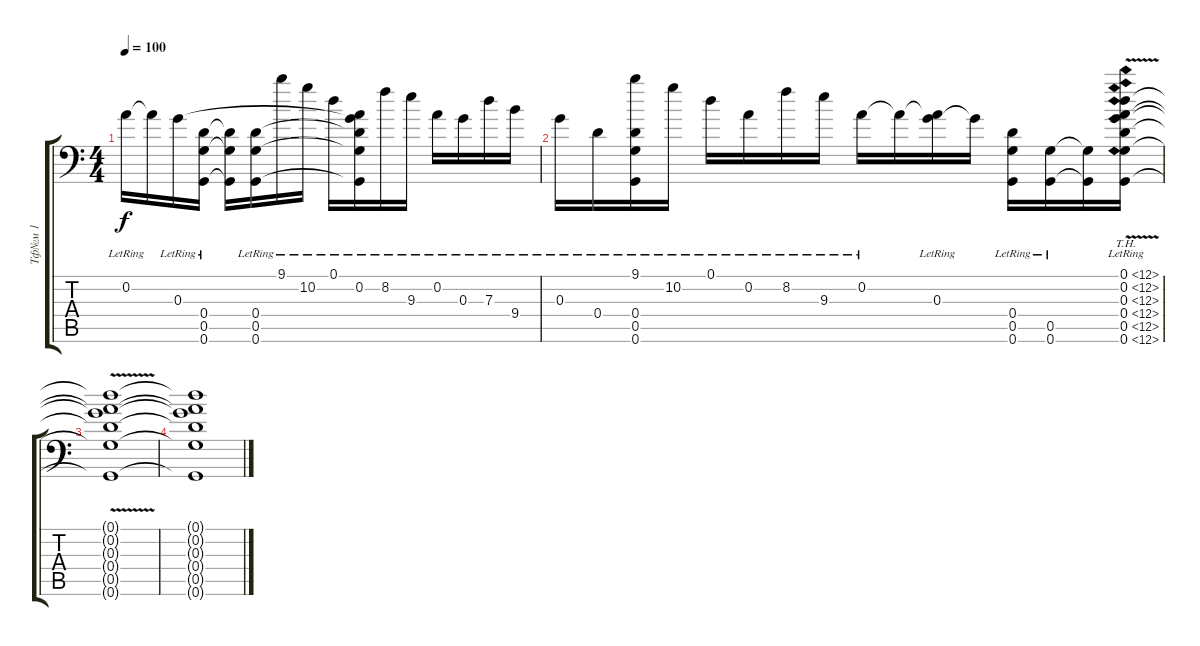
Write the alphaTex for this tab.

\track ("Тф№м 1" "Тф№м 1") {instrument acousticguitarsteel}
\staff {score tabs}
\tuning (D4 A3 G3 D3 G2 G1) {hide}
\ts (4 4)
\tempo 100
\clef f4
\ks c
0.2{lr}.16{dy f} 0.2{t}.16 0.3{lr}.16 (0.4{lr} 0.5{lr} 0.6{lr}).16 (0.4{t} 0.5{t} 0.6{t}).16 (0.4{lr} 0.5{lr} 0.6{lr}).16 9.1{lr}.16 10.2{lr}.16 0.1{lr}.16 (0.2{lr} 0.3{t} 0.4{t} 0.5{t} 0.6{t}).16 8.2{lr}.16 9.3{lr}.16 0.2{lr}.16 0.3{lr}.16 7.3{lr}.16 9.4{lr}.16 |
0.3{lr}.16 0.4{lr}.16 (9.1{lr} 0.4{lr} 0.5{lr} 0.6{lr}).16 10.2{lr}.16 0.1{lr}.16 0.2{lr}.16 8.2{lr}.16 9.3{lr}.16 0.2{lr}.16 0.2{t}.16 (0.2{t} 0.3{lr}).16 0.3{t}.16 (0.4{lr} 0.5{lr} 0.6{lr}).16 (0.5{lr} 0.6{lr}).16 (0.5{t} 0.6{t}).16 (0.1{th 12 v lr} 0.2{th 12 lr} 0.3{th 12 lr} 0.4{th 12 lr} 0.5{th 12 lr} 0.6{th 12 lr}).16 |
(0.1{t} 0.2{t} 0.3{t} 0.4{t} 0.5{t} 0.6{t}).1 |
(0.1{t} 0.2{t} 0.3{t} 0.4{t} 0.5{t} 0.6{t}).1
